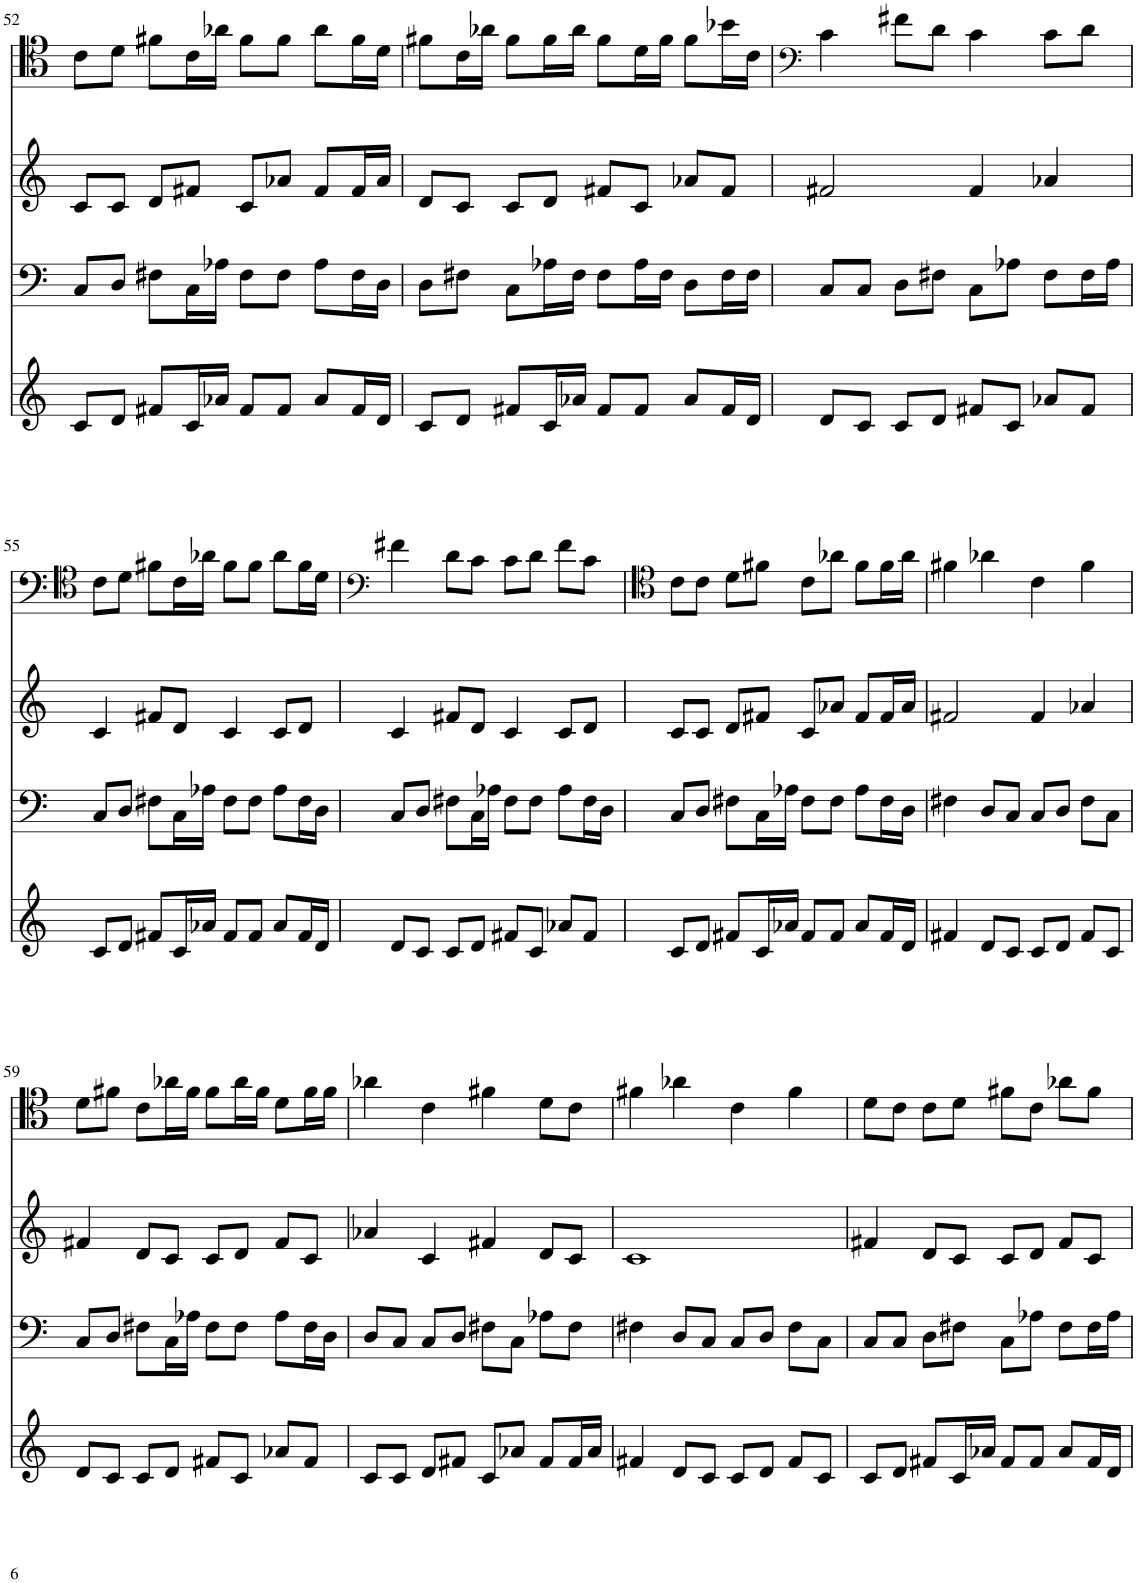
**kern	**kern	**kern	**kern
*part4	*part3	*part2	*part1
*staff4	*staff3	*staff2	*staff1
*I"Grand Piano [3]	*I"Grand Piano [2]	*I"Violin [2]	*I"Cello [2]
*I'Pno	*I'Pno	*I'Vln	*
!!LO:PB:g=z
*clefG2	*clefF4	*clefG2	*clefC4
*k[]	*k[]	*k[]	*k[]
*M4/4	*M4/4	*M4/4	*M4/4
=52	=52	=52	=52
8c/L	8C/L	8c/L	8c\L
8d/J	8D/J	8c/J	8d\J
8f#X/L	8F#X\L	8d/L	8f#X\L
16c/L	16C\L	8f#X/J	16c\L
16a-X/JJ	16A-X\JJ	.	16a-X\JJ
8f#/L	8F#\L	8c/L	8f#\L
8f#/J	8F#\J	8a-X/J	8f#\J
8a-/L	8A-\L	8f#/L	8a-\L
16f#/L	16F#\L	16f#/L	16f#\L
16d/JJ	16D\JJ	16a-/JJ	16d\JJ
=53	=53	=53	=53
8c/L	8D\L	8d/L	8f#X\L
8d/J	8F#X\J	8c/J	16c\L
.	.	.	16a-X\JJ
8f#X/L	8C\L	8c/L	8f#\L
16c/L	16A-X\L	8d/J	16f#\L
16a-X/JJ	16F#\JJ	.	16a-\JJ
8f#/L	8F#\L	8f#X/L	8f#\L
8f#/J	16A-\L	8c/J	16d\L
.	16F#\JJ	.	16f#\JJ
8a-/L	8D\L	8a-X/L	8f#\L
16f#/L	16F#\L	8f#/J	16b-X\L
16d/JJ	16F#\JJ	.	16c\JJ
=54	=54	=54	=54
*	*	*	*clefF4
8d/L	8C/L	2f#X/	4c\
8c/J	8C/J	.	.
8c/L	8D\L	.	8f#X\L
8d/J	8F#X\J	.	8d\J
8f#X/L	8C\L	4f#/	4c\
8c/J	8A-X\J	.	.
8a-X/L	8F#\L	4a-X/	8c\L
8f#/J	16F#\L	.	8d\J
.	16A-\JJ	.	.
!!LO:LB:g=z
=55	=55	=55	=55
*	*	*	*clefC4
8c/L	8C/L	4c/	8c\L
8d/J	8D/J	.	8d\J
8f#X/L	8F#X\L	8f#X/L	8f#X\L
16c/L	16C\L	8d/J	16c\L
16a-X/JJ	16A-X\JJ	.	16a-X\JJ
8f#/L	8F#\L	4c/	8f#\L
8f#/J	8F#\J	.	8f#\J
8a-/L	8A-\L	8c/L	8a-\L
16f#/L	16F#\L	8d/J	16f#\L
16d/JJ	16D\JJ	.	16d\JJ
=56	=56	=56	=56
*	*	*	*clefF4
8d/L	8C/L	4c/	4f#X\
8c/J	8D/J	.	.
8c/L	8F#X\L	8f#X/L	8d\L
8d/J	16C\L	8d/J	8c\J
.	16A-X\JJ	.	.
8f#X/L	8F#\L	4c/	8c\L
8c/J	8F#\J	.	8d\J
8a-X/L	8A-\L	8c/L	8f#\L
8f#/J	16F#\L	8d/J	8c\J
.	16D\JJ	.	.
=57	=57	=57	=57
*	*	*	*clefC4
8c/L	8C/L	8c/L	8c\L
8d/J	8D/J	8c/J	8c\J
8f#X/L	8F#X\L	8d/L	8d\L
16c/L	16C\L	8f#X/J	8f#X\J
16a-X/JJ	16A-X\JJ	.	.
8f#/L	8F#\L	8c/L	8c\L
8f#/J	8F#\J	8a-X/J	8a-X\J
8a-/L	8A-\L	8f#/L	8f#\L
16f#/L	16F#\L	16f#/L	16f#\L
16d/JJ	16D\JJ	16a-/JJ	16a-\JJ
=58	=58	=58	=58
4f#X/	4F#X\	2f#X/	4f#X\
8d/L	8D/L	.	4a-X\
8c/J	8C/J	.	.
8c/L	8C/L	4f#/	4c\
8d/J	8D/J	.	.
8f#/L	8F#\L	4a-X/	4f#\
8c/J	8C\J	.	.
!!LO:LB:g=z
=59	=59	=59	=59
8d/L	8C/L	4f#X/	8d\L
8c/J	8D/J	.	8f#X\J
8c/L	8F#X\L	8d/L	8c\L
8d/J	16C\L	8c/J	16a-X\L
.	16A-X\JJ	.	16f#\JJ
8f#X/L	8F#\L	8c/L	8f#\L
8c/J	8F#\J	8d/J	16a-\L
.	.	.	16f#\JJ
8a-X/L	8A-\L	8f#/L	8d\L
8f#/J	16F#\L	8c/J	16f#\L
.	16D\JJ	.	16f#\JJ
=60	=60	=60	=60
8c/L	8D/L	4a-X/	4a-X\
8c/J	8C/J	.	.
8d/L	8C/L	4c/	4c\
8f#X/J	8D/J	.	.
8c/L	8F#X\L	4f#X/	4f#X\
8a-X/J	8C\J	.	.
8f#/L	8A-X\L	8d/L	8d\L
16f#/L	8F#\J	8c/J	8c\J
16a-/JJ	.	.	.
=61	=61	=61	=61
4f#X/	4F#X\	1c	4f#X\
8d/L	8D/L	.	4a-X\
8c/J	8C/J	.	.
8c/L	8C/L	.	4c\
8d/J	8D/J	.	.
8f#/L	8F#\L	.	4f#\
8c/J	8C\J	.	.
=62	=62	=62	=62
8c/L	8C/L	4f#X/	8d\L
8d/J	8C/J	.	8c\J
8f#X/L	8D\L	8d/L	8c\L
16c/L	8F#X\J	8c/J	8d\J
16a-X/JJ	.	.	.
8f#/L	8C\L	8c/L	8f#X\L
8f#/J	8A-X\J	8d/J	8c\J
8a-/L	8F#\L	8f#/L	8a-X\L
16f#/L	16F#\L	8c/J	8f#\J
16d/JJ	16A-\JJ	.	.
=	=	=	=
*-	*-	*-	*-
